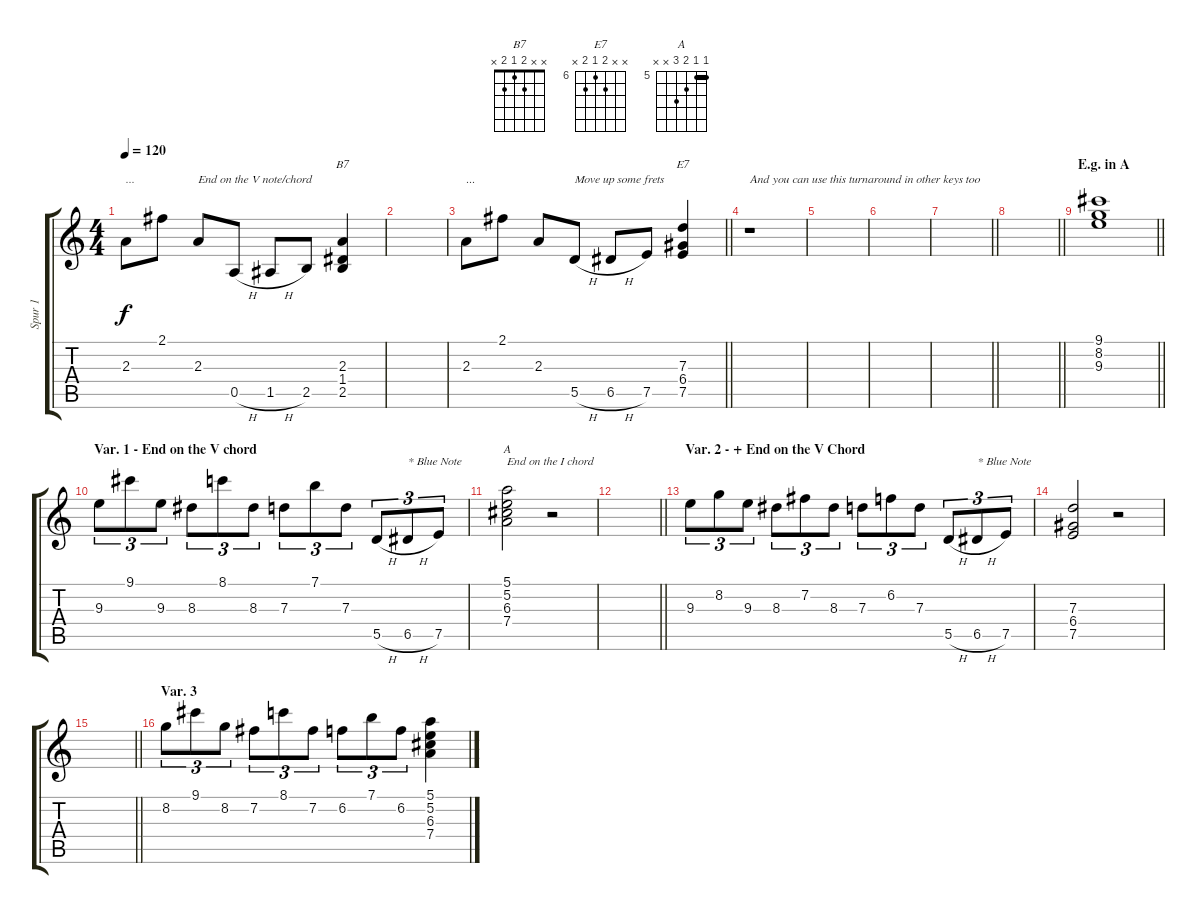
\track ("Spur 1" "Spur 1") {instrument acousticguitarsteel}
\staff {score tabs}
\tuning (E4 B3 G3 D3 A2 E2) {hide}
\chord ("B7" x x 2 1 2 x)
\chord ("E7" x x 7 6 7 x) {firstfret 6}
\chord ("A" 5 5 6 7 x x) {firstfret 5 barre 5}
\ts (4 4)
\tempo 120
\clef g2
\ks c
2.3.8{txt "..." dy f} 2.1.8 2.3.8{txt "End on the V note/chord"} 0.5{h}.8 1.5{h}.8 2.5.8 (2.3 1.4 2.5).4{ch "B7"} |
|
\barLineRight lightlight
2.3.8{txt "..."} 2.1.8 2.3.8 5.5{h}.8{txt "Move up some frets"} 6.5{h}.8 7.5.8 (7.3 6.4 7.5).4{ch "E7"} |
r.1{txt "And you can use this turnaround in other keys too"} |
|
|
\barLineRight lightlight
|
\section ("" "")
\barLineRight lightlight
|
\section ("" "E.g. in A")
\barLineRight lightlight
(9.1 8.2 9.3).1 |
\section ("" "Var. 1 - End on the V chord")
9.3.8{tu (3 2)} 9.1.8{tu (3 2)} 9.3.8{tu (3 2)} 8.3.8{tu (3 2)} 8.1.8{tu (3 2)} 8.3.8{tu (3 2)} 7.3.8{tu (3 2)} 7.1.8{tu (3 2)} 7.3.8{tu (3 2)} 5.5{h}.8{tu (3 2)} 6.5{h}.8{tu (3 2) txt "* Blue Note"} 7.5.8{tu (3 2)} |
(5.1 5.2 6.3 7.4).2{ch "A" txt "End on the I chord"} r.2 |
\barLineRight lightlight
|
\section ("" "Var. 2 - + End on the V Chord")
9.3.8{tu (3 2)} 8.2.8{tu (3 2)} 9.3.8{tu (3 2)} 8.3.8{tu (3 2)} 7.2.8{tu (3 2)} 8.3.8{tu (3 2)} 7.3.8{tu (3 2)} 6.2.8{tu (3 2)} 7.3.8{tu (3 2)} 5.5{h}.8{tu (3 2)} 6.5{h}.8{tu (3 2) txt "* Blue Note"} 7.5.8{tu (3 2)} |
(7.3 6.4 7.5).2 r.2 |
\barLineRight lightlight
|
\section ("" "Var. 3")
8.2.8{tu (3 2)} 9.1.8{tu (3 2)} 8.2.8{tu (3 2)} 7.2.8{tu (3 2)} 8.1.8{tu (3 2)} 7.2.8{tu (3 2)} 6.2.8{tu (3 2)} 7.1.8{tu (3 2)} 6.2.8{tu (3 2)} (5.1 5.2 6.3 7.4).4
